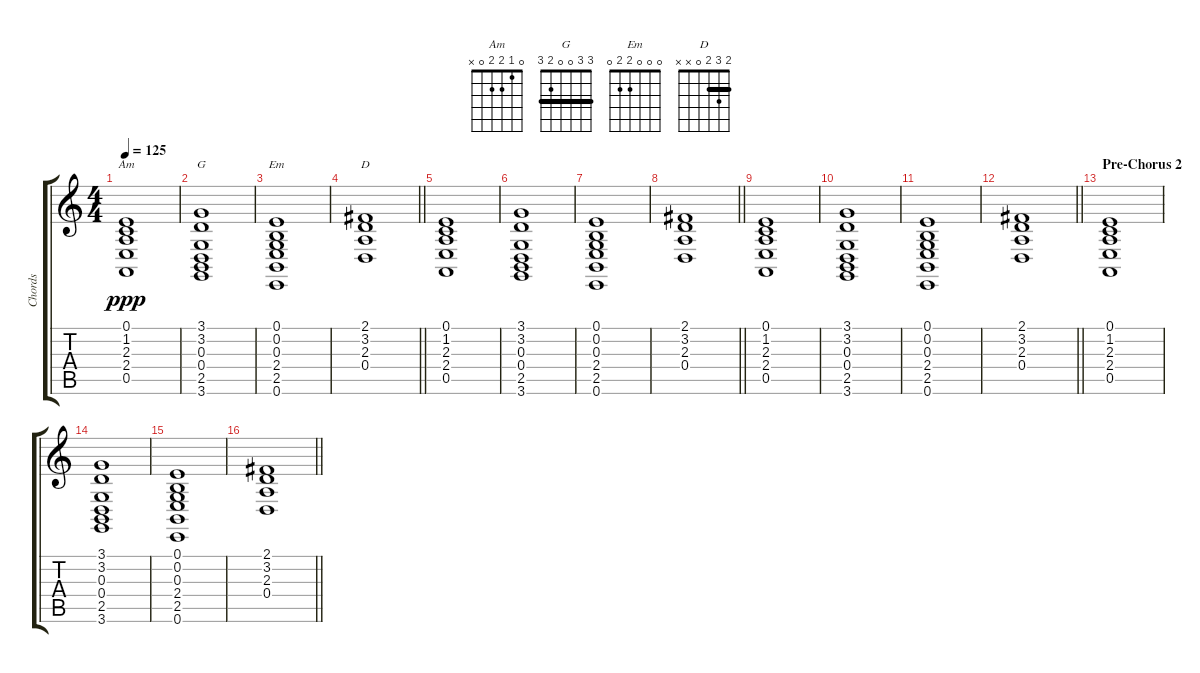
\track ("Chords" "Chords") {instrument stringensemble1}
\staff {score tabs}
\tuning (E4 B3 G3 D3 A2 E2) {hide}
\chord ("Am" 0 1 2 2 0 x)
\chord ("G" 3 3 0 0 2 3) {barre 3}
\chord ("Em" 0 0 0 2 2 0)
\chord ("D" 2 3 2 0 x x) {barre 2}
\ts (4 4)
\tempo 125
\clef g2
\ks c
(0.1 1.2 2.3 2.4 0.5).1{ch "Am" dy ppp} |
(3.1 3.2 0.3 0.4 2.5 3.6).1{ch "G"} |
(0.1 0.2 0.3 2.4 2.5 0.6).1{ch "Em"} |
\barLineRight lightlight
(2.1 3.2 2.3 0.4).1{ch "D"} |
(0.1 1.2 2.3 2.4 0.5).1 |
(3.1 3.2 0.3 0.4 2.5 3.6).1 |
(0.1 0.2 0.3 2.4 2.5 0.6).1 |
\barLineRight lightlight
(2.1 3.2 2.3 0.4).1 |
(0.1 1.2 2.3 2.4 0.5).1 |
(3.1 3.2 0.3 0.4 2.5 3.6).1 |
(0.1 0.2 0.3 2.4 2.5 0.6).1 |
\barLineRight lightlight
(2.1 3.2 2.3 0.4).1 |
\section ("" "Pre-Chorus 2")
(0.1 1.2 2.3 2.4 0.5).1 |
(3.1 3.2 0.3 0.4 2.5 3.6).1 |
(0.1 0.2 0.3 2.4 2.5 0.6).1 |
\barLineRight lightlight
(2.1 3.2 2.3 0.4).1
